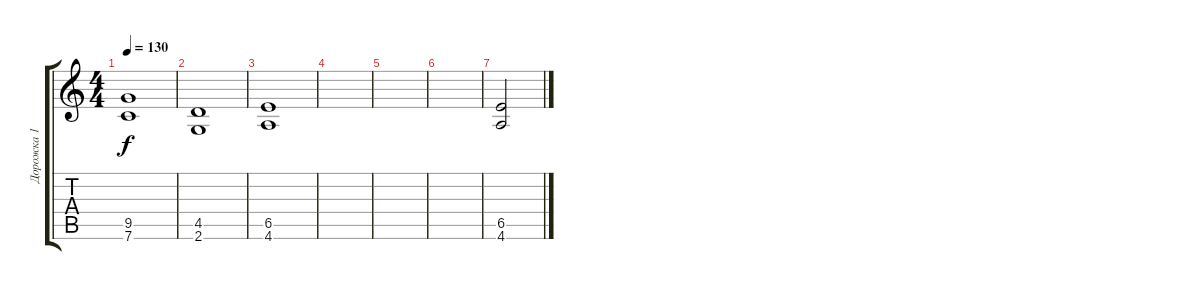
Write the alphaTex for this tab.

\track ("Дорожка 1" "Дорожка 1") {instrument distortionguitar}
\staff {score tabs}
\tuning (F4 C4 Ab3 Eb3 Bb2 F2) {hide}
\ts (4 4)
\tempo 130
\clef g2
\ks c
(9.5 7.6).1{dy f} |
(4.5 2.6).1 |
(6.5 4.6).1 |
|
|
|
(6.5 4.6).2
